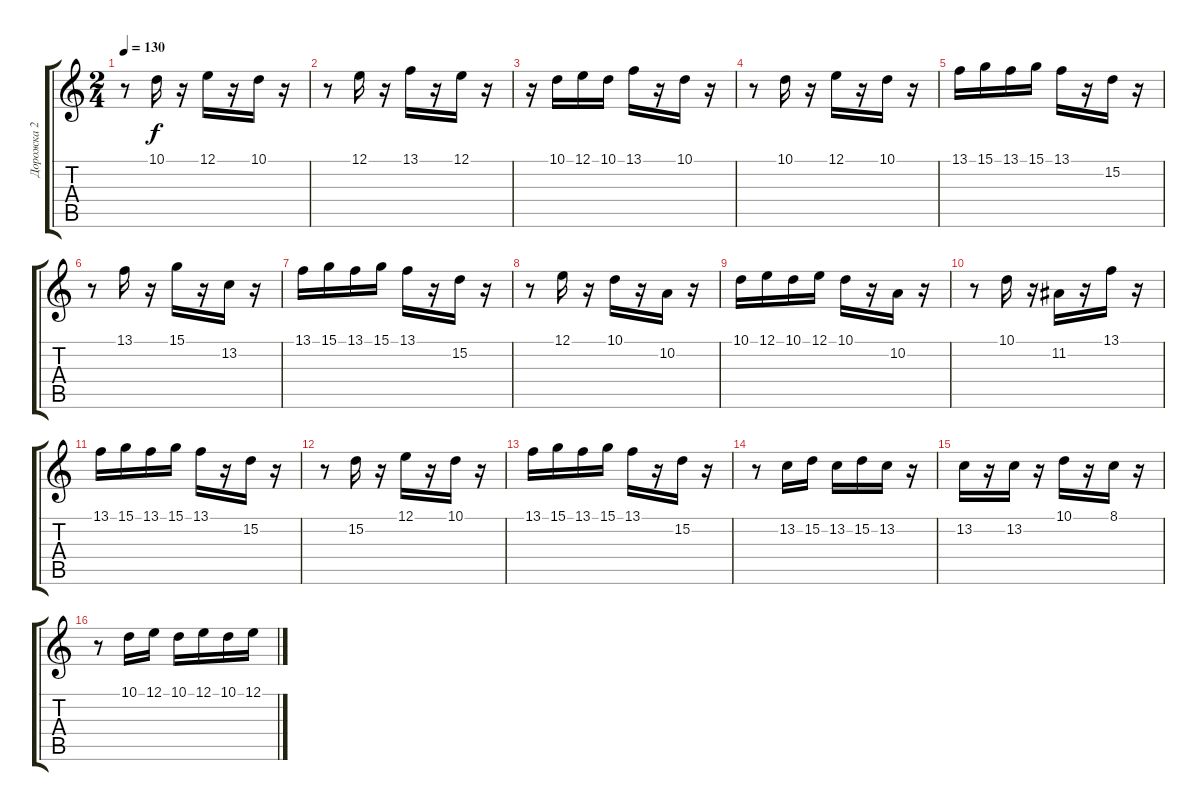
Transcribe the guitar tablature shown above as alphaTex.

\track ("Дорожка 2" "Дорожка 2") {instrument tangoaccordion}
\staff {score tabs}
\tuning (E4 B3 G3 D3 A2 E2) {hide}
\ts (2 4)
\tempo 130
\clef g2
\ks c
r.8{dy f} 10.1.16 r.16 12.1.16 r.16 10.1.16 r.16 |
r.8 12.1.16 r.16 13.1.16 r.16 12.1.16 r.16 |
r.16 10.1.16 12.1.16 10.1.16 13.1.16 r.16 10.1.16 r.16 |
r.8 10.1.16 r.16 12.1.16 r.16 10.1.16 r.16 |
13.1.16 15.1.16 13.1.16 15.1.16 13.1.16 r.16 15.2.16 r.16 |
r.8 13.1.16 r.16 15.1.16 r.16 13.2.16 r.16 |
13.1.16 15.1.16 13.1.16 15.1.16 13.1.16 r.16 15.2.16 r.16 |
r.8 12.1.16 r.16 10.1.16 r.16 10.2.16 r.16 |
10.1.16 12.1.16 10.1.16 12.1.16 10.1.16 r.16 10.2.16 r.16 |
r.8 10.1.16 r.16 11.2.16 r.16 13.1.16 r.16 |
13.1.16 15.1.16 13.1.16 15.1.16 13.1.16 r.16 15.2.16 r.16 |
r.8 15.2.16 r.16 12.1.16 r.16 10.1.16 r.16 |
13.1.16 15.1.16 13.1.16 15.1.16 13.1.16 r.16 15.2.16 r.16 |
r.8 13.2.16 15.2.16 13.2.16 15.2.16 13.2.16 r.16 |
13.2.16 r.16 13.2.16 r.16 10.1.16 r.16 8.1.16 r.16 |
r.8 10.1.16 12.1.16 10.1.16 12.1.16 10.1.16 12.1.16
